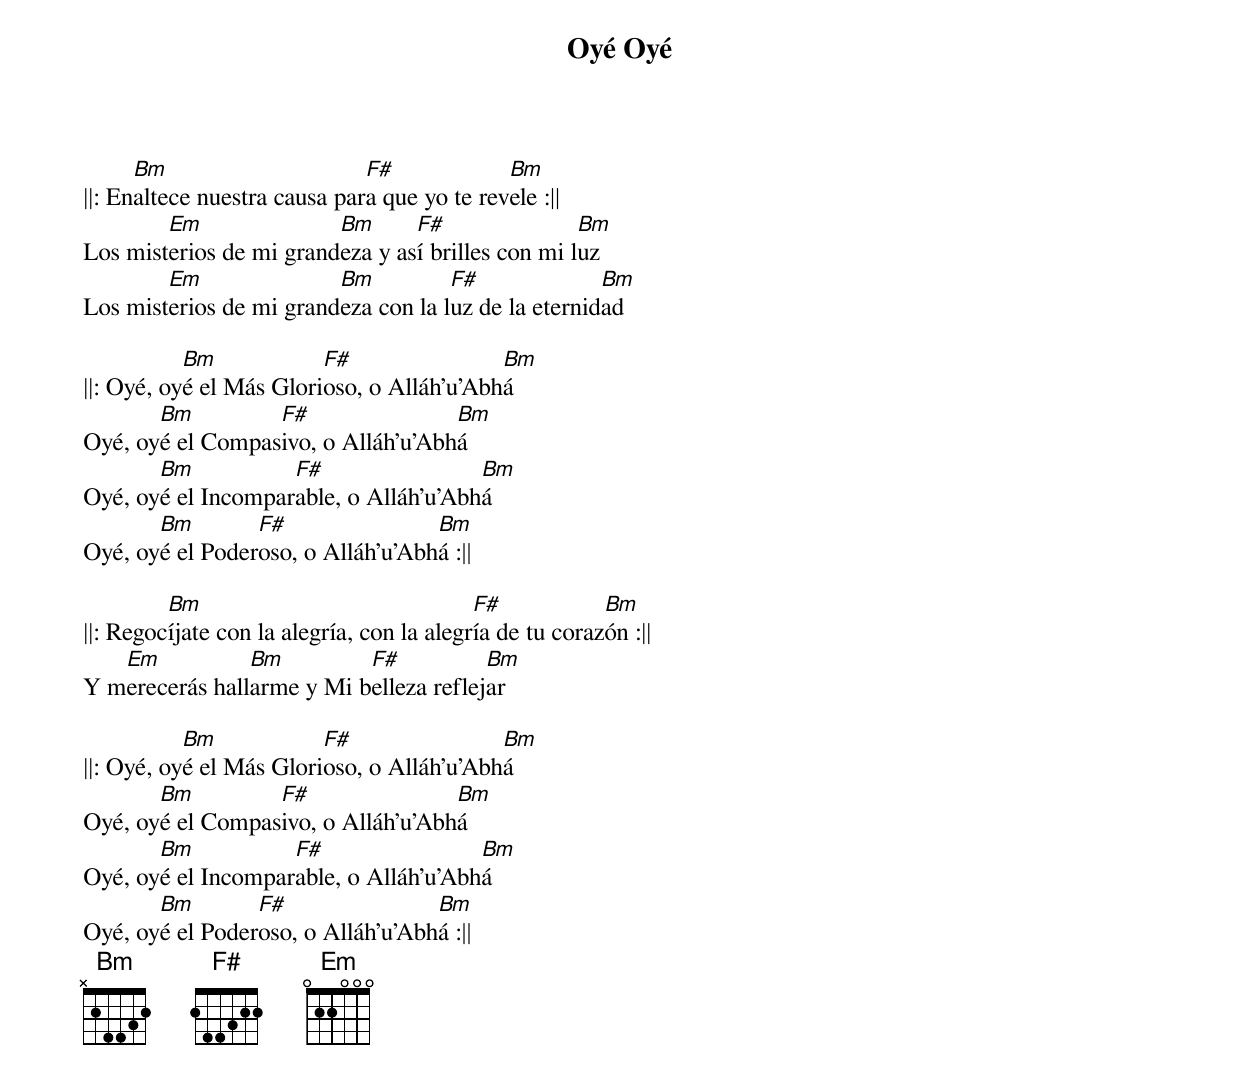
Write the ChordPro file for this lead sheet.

{title: Oyé Oyé}
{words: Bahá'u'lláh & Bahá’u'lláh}
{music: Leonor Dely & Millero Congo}

||: En[Bm]altece nuestra causa par[F#]a que yo te rev[Bm]ele :||
Los mist[Em]erios de mi grand[Bm]eza y as[F#]í brilles con mi l[Bm]uz
Los mist[Em]erios de mi grand[Bm]eza con la l[F#]uz de la eternid[Bm]ad

||: Oyé, oy[Bm]é el Más Glori[F#]oso, o Alláh’u’Abh[Bm]á
Oyé, oy[Bm]é el Compas[F#]ivo, o Alláh’u’Abh[Bm]á
Oyé, oy[Bm]é el Incompar[F#]able, o Alláh’u’Abh[Bm]á
Oyé, oy[Bm]é el Poder[F#]oso, o Alláh’u’Abh[Bm]á :||

||: Regoc[Bm]íjate con la alegría, con la alegr[F#]ía de tu coraz[Bm]ón :||
Y m[Em]erecerás hall[Bm]arme y Mi b[F#]elleza reflej[Bm]ar

||: Oyé, oy[Bm]é el Más Glori[F#]oso, o Alláh’u’Abh[Bm]á
Oyé, oy[Bm]é el Compas[F#]ivo, o Alláh’u’Abh[Bm]á
Oyé, oy[Bm]é el Incompar[F#]able, o Alláh’u’Abh[Bm]á
Oyé, oy[Bm]é el Poder[F#]oso, o Alláh’u’Abh[Bm]á :||
